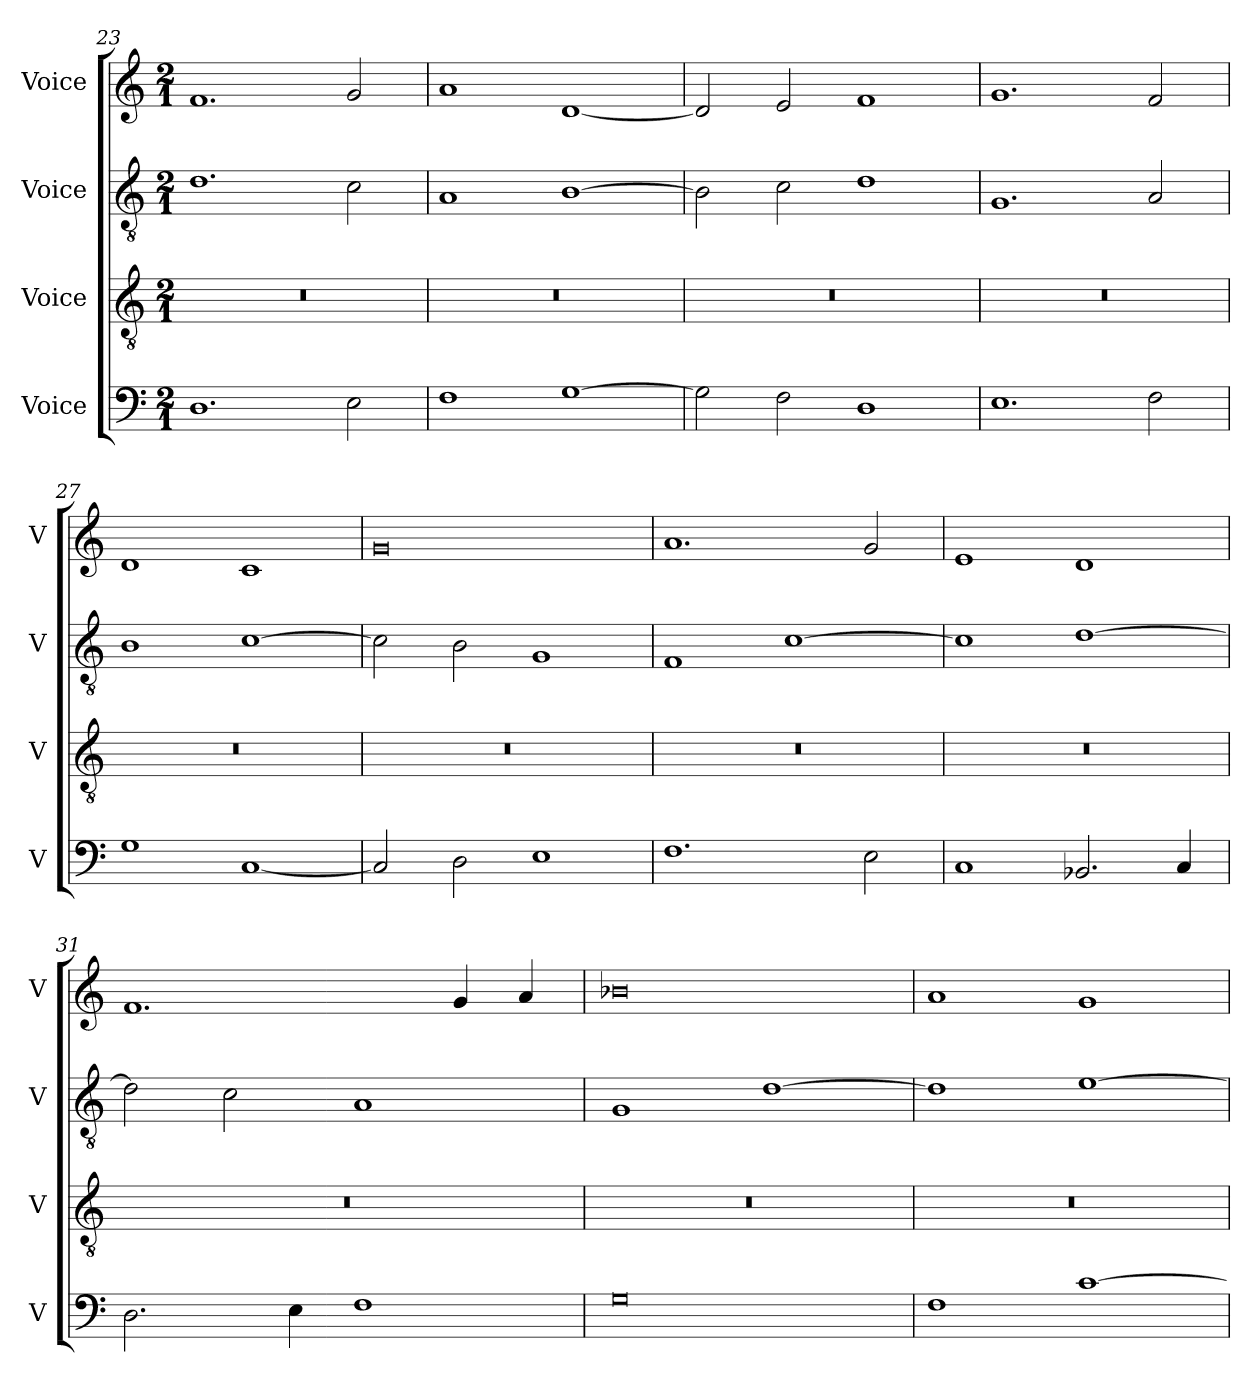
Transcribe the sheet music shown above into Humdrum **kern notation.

**kern	**kern	**kern	**kern
*part4	*part3	*part2	*part1
*staff4	*staff3	*staff2	*staff1
*I"Voice	*I"Voice	*I"Voice	*I"Voice
*I'V	*I'V	*I'V	*I'V
*clefF4	*clefGv2	*clefGv2	*clefG2
*k[]	*k[]	*k[]	*k[]
*M2/1	*M2/1	*M2/1	*M2/1
=23	=23	=23	=23
1.D	0r	1.d	1.f
2E\	.	2c\	2g/
=24	=24	=24	=24
1F	0r	1A	1a
[1G	.	[1B	[1d
=25	=25	=25	=25
2G\]	0r	2B\]	2d/]
2F\	.	2c\	2e/
1D	.	1d	1f
=26	=26	=26	=26
1.E	0r	1.G	1.g
2F\	.	2A/	2f/
!!LO:LB:g=z
=27	=27	=27	=27
1G	0r	1B	1d
[1C	.	[1c	1c
=28	=28	=28	=28
2C/]	0r	2c\]	0g
2D\	.	2B\	.
1E	.	1G	.
=29	=29	=29	=29
1.F	0r	1F	1.a
.	.	[1c	.
2E\	.	.	2g/
=30	=30	=30	=30
1C	0r	1c]	1e
2.BB-X/	.	[1d	1d
4C/	.	.	.
!!LO:LB:g=z
=31	=31	=31	=31
2.D\	0r	2d\]	1.f
.	.	2c\	.
4E\	.	.	.
1F	.	1A	.
.	.	.	4g/
.	.	.	4a/
=32	=32	=32	=32
0G	0r	1G	0b-X
.	.	[1d	.
=33	=33	=33	=33
1F	0r	1d]	1a
[1c	.	[1e	1g
=	=	=	=
*-	*-	*-	*-
